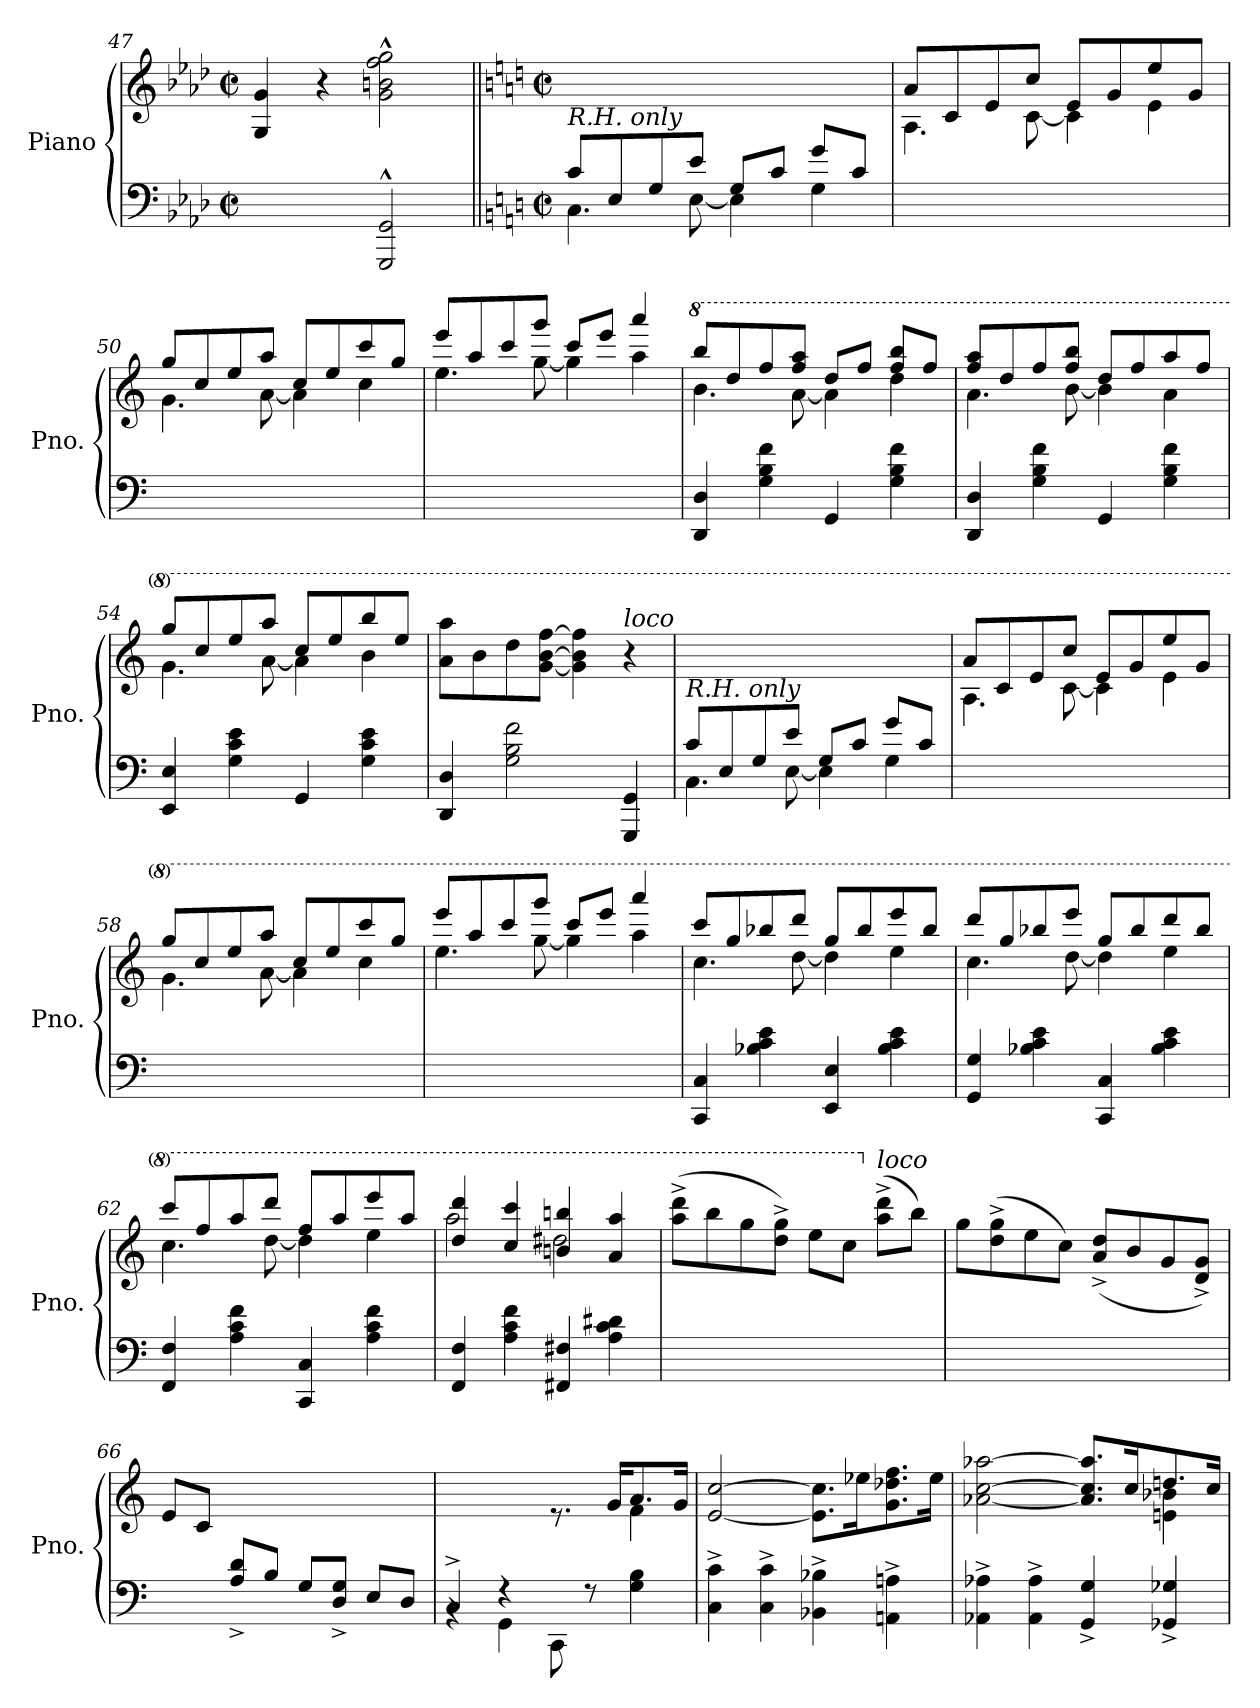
**kern	**kern
*part1	*part1
*staff2	*staff1
*I"Piano	*
*I'Pno.	*
!!LO:LB:g=z
*clefF4	*clefG2
*k[b-e-a-d-]	*k[b-e-a-d-]
*M2/2	*M2/2
*met(c|)	*met(c|)
=47	=47
2ryy	4G/ 4g/
.	4r
2GGG/^^ 2GG/^^	2g\^^ 2bn\^^ 2ff\^^ 2gg\^^
=48||	=48||
*k[]	*k[]
*M2/2	*M2/2
*met(c|)	*met(c|)
*^	*
!LO:TX:a:i:t=R.H. only	!	!
8c/L	4.C\	1ryy
8E/	.	.
8G/	.	.
8e/J	[8E\	.
8G/L	4E\]	.
8c/J	.	.
8g/L	4G\	.
8c/J	.	.
*v	*v	*
=49	=49
*	*^
1ryy	8a/L	4.A\
.	8c/	.
.	8e/	.
.	8cc/J	[8c\
.	8e/L	4c\]
.	8g/	.
.	8ee/	4e\
.	8g/J	.
!!LO:LB:g=z	!!
=50	=50	=50
1ryy	8gg/L	4.g\
.	8cc/	.
.	8ee/	.
.	8aa/J	[8a\
.	8cc/L	4a\]
.	8ee/	.
.	8ccc/	4cc\
.	8gg/J	.
=51	=51	=51
1ryy	8eee/L	4.ee\
.	8aa/	.
.	8ccc/	.
.	8ggg/J	[8gg\
.	8ccc/L	4gg\]
.	8eee/J	.
.	4aaa/	4aa\
=52	=52	=52
*	*8va	*
4DD/ 4D/	8bbb/L	4.bb\
.	8ddd/	.
4G\ 4B\ 4f\	8fff/	.
.	8fff/ 8aaa/J	[8aa\
4GG/	8ddd/L	4aa\]
.	8fff/J	.
4G\ 4B\ 4f\	8fff/ 8bbb/L	4ddd\
.	8fff/J	.
!!LO:LB:g=z	!!
=53	=53	=53
4DD/ 4D/	8fff/ 8aaa/L	4.aa\
.	8ddd/	.
4G\ 4B\ 4f\	8fff/	.
.	8fff/ 8bbb/J	[8bb\
4GG/	8ddd/L	4bb\]
.	8fff/	.
4G\ 4B\ 4f\	8aaa/	4aa\
.	8fff/J	.
=54	=54	=54
4EE/ 4E/	8ggg/L	4.gg\
.	8ccc/	.
4G\ 4c\ 4e\	8eee/	.
.	8aaa/J	[8aa\
4GG/	8ccc/L	4aa\]
.	8eee/	.
4G\ 4c\ 4e\	8bbb/	4bb\
.	8eee/J	.
*	*v	*v
=55	=55
4DD/ 4D/	8aa\ 8aaa\L
.	8bb\
2G\ 2B\ 2f\	8ddd\
.	[8gg\ [8bb\ [8fff\J
.	4gg\] 4bb\] 4fff\]
!	!LO:TX:a:i:t=loco
4GGG/ 4GG/	4r
=56	=56
*^	*
*	*	*X8va
!LO:TX:a:i:t=R.H. only	!	!
8c/L	4.C\	1ryy
8E/	.	.
8G/	.	.
8e/J	[8E\	.
8G/L	4E\]	.
8c/J	.	.
8g/L	4G\	.
8c/J	.	.
*v	*v	*
!!LO:PB:g=z
=57	=57
*	*^
1ryy	8a/L	4.A\
.	8c/	.
.	8e/	.
.	8cc/J	[8c\
.	8e/L	4c\]
.	8g/	.
.	8ee/	4e\
.	8g/J	.
=58	=58	=58
1ryy	8gg/L	4.g\
.	8cc/	.
.	8ee/	.
.	8aa/J	[8a\
.	8cc/L	4a\]
.	8ee/	.
.	8ccc/	4cc\
.	8gg/J	.
=59	=59	=59
1ryy	8eee/L	4.ee\
.	8aa/	.
.	8ccc/	.
.	8ggg/J	[8gg\
.	8ccc/L	4gg\]
.	8eee/J	.
.	4aaa/	4aa\
=60	=60	=60
*	*8va	*
4CC/ 4C/	8cccc/L	4.ccc\
.	8ggg/	.
4B-X\ 4c\ 4e\	8bbb-X/	.
.	8dddd/J	[8ddd\
4EE/ 4E/	8ggg/L	4ddd\]
.	8bbb-/	.
4B-\ 4c\ 4e\	8eeee/	4eee\
.	8bbb-/J	.
!!LO:PB:g=z	!!
=61	=61	=61
4GG/ 4G/	8dddd/L	4.ccc\
.	8ggg/	.
4B-X\ 4c\ 4e\	8bbb-X/	.
.	8eeee/J	[8ddd\
4CC/ 4C/	8ggg/L	4ddd\]
.	8bbb-/	.
4B-\ 4c\ 4e\	8dddd/	4eee\
.	8bbb-/J	.
=62	=62	=62
4FF/ 4F/	8cccc/L	4.ccc\
.	8fff/	.
4A\ 4c\ 4f\	8aaa/	.
.	8dddd/J	[8ddd\
4CC/ 4C/	8fff/L	4ddd\]
.	8aaa/	.
4A\ 4c\ 4f\	8eeee/	4eee\
.	8aaa/J	.
=63	=63	=63
4FF/ 4F/	4ddd/ 4dddd/	2aaa\
4A\ 4c\ 4f\	4ccc/ 4cccc/	.
4FF#X/ 4F#X/	4bbn/ 4bbbn/	2ddd#X\
4A\ 4c\ 4d#X\	4aa/ 4aaa/	.
*	*v	*v
=64	=64
1ryy	(>8aaa\^ 8dddd\^L
.	8bbb\
.	8ggg\
.	8ddd\^ 8ggg\^J)
.	8eee\L
.	8ccc\J
*	*X8va
!	!LO:TX:a:i:t=loco
.	(>8aa\^ 8ddd\^L
.	8bb\J)
!!LO:LB:g=z
=65	=65
1ryy	8gg\L
.	(>8dd\^ 8gg\^
.	8ee\
.	8cc\J)
.	(>8a/^ 8dd/^L
.	8b/
.	8g/
.	8d/^ 8g/^J)
=66	=66
4ryy	8e/L
.	8c/J
8A/^ 8d/^L	2.ryy
8B/J	.
8G/L	.
8D/^ 8G/^J	.
8E/L	.
8D/J	.
=67	=67
*^	*^
4C^/	4rBB	2ryy	2.ryy
4r	4GG\	.	.
2ryy	8CC\	8.re	.
.	8rF	.	.
.	.	16g/KL	.
.	4G\ 4B\	8.a/	4f\
.	.	16g/Jk	.
*v	*v	*	*
*	*v	*v
=68	=68
4C\^ 4c\^	[2e/ [2cc/
4C\^ 4c\^	.
4BB-X\^ 4B-X\^	8.e\] 8.cc\]L
.	16ee-X\K
4AAn\^ 4An\^	8.g\ 8.dd-X\ 8.ff\
.	16ee-\Jk
!!LO:LB:g=z
=69	=69
*	*^
4AA-X\^ 4A-X\^	[2a-X\ [2cc\ [2aa-X\	2.ryy
4AA-\^ 4A-\^	.	.
4GG/^ 4G/^	8.a-/] 8.cc/] 8.aa-/]L	.
.	16cc/K	.
4GG-X/^ 4G-X/^	8.ddn/	4en\ 4b-X\
.	16cc/Jk	.
*	*v	*v
=	=
*-	*-
